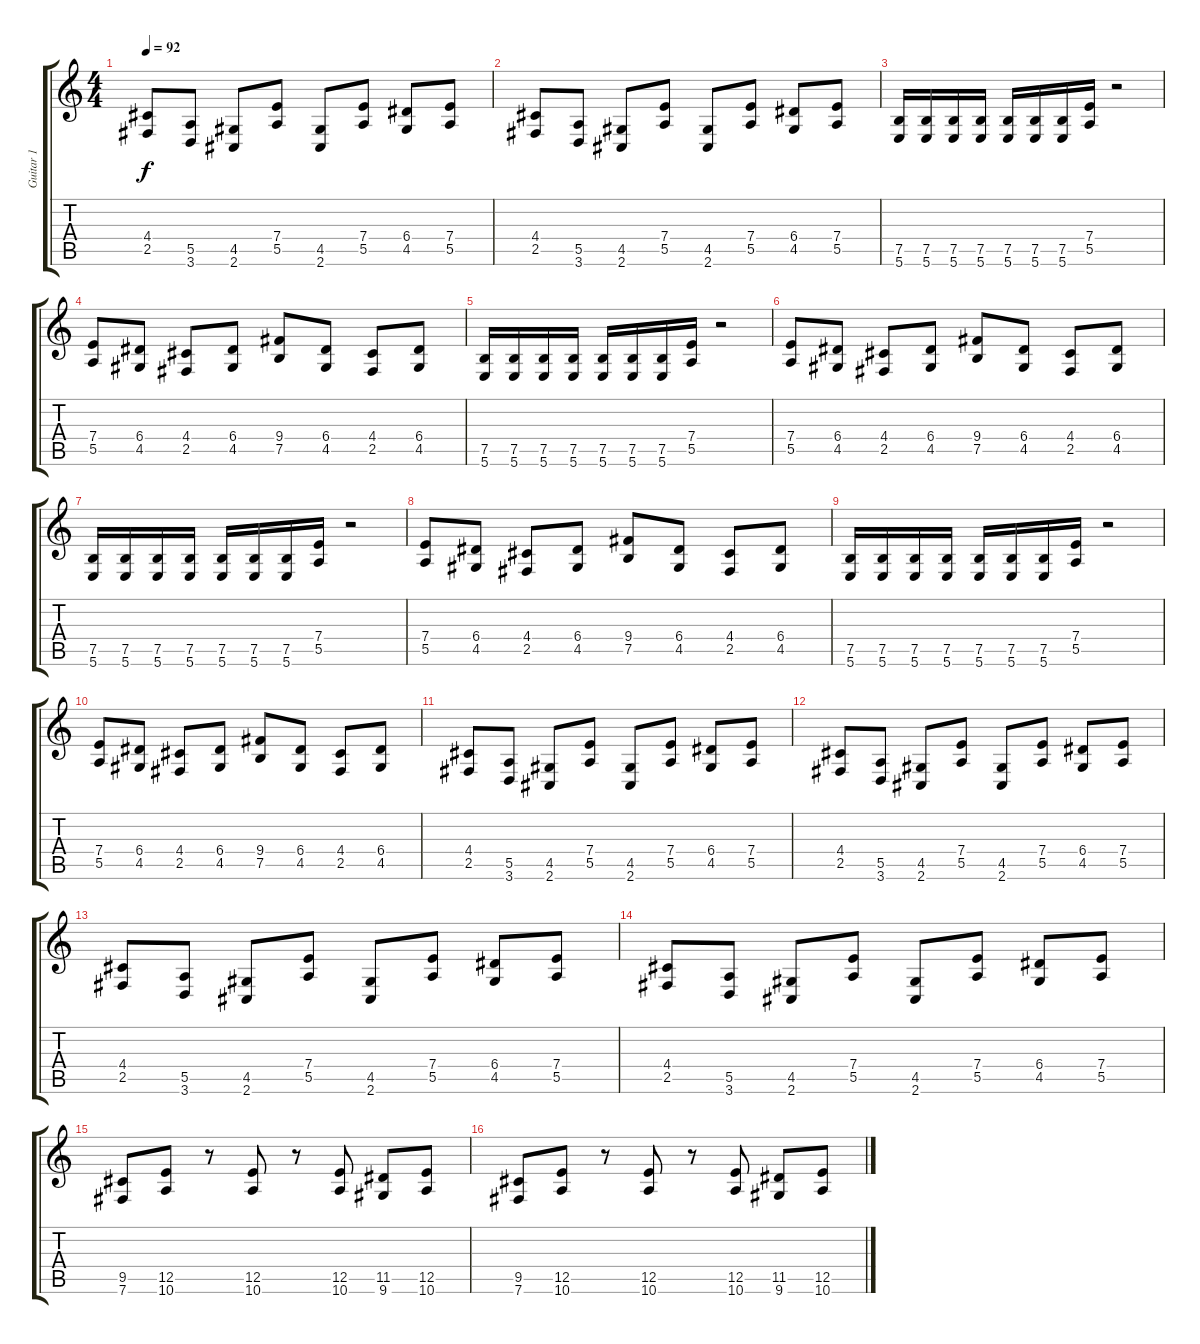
\track ("Guitar 1" "Guitar 1") {instrument distortionguitar}
\staff {score tabs}
\tuning (B3 Gb3 D3 A2 E2 B1) {hide}
\ts (4 4)
\tempo 92
\clef g2
\ks c
(4.4 2.5).8{dy f} (5.5 3.6).8 (4.5 2.6).8 (7.4 5.5).8 (4.5 2.6).8 (7.4 5.5).8 (6.4 4.5).8 (7.4 5.5).8 |
(4.4 2.5).8 (5.5 3.6).8 (4.5 2.6).8 (7.4 5.5).8 (4.5 2.6).8 (7.4 5.5).8 (6.4 4.5).8 (7.4 5.5).8 |
(7.5 5.6).16 (7.5 5.6).16 (7.5 5.6).16 (7.5 5.6).16 (7.5 5.6).16 (7.5 5.6).16 (7.5 5.6).16 (7.4 5.5).16 r.2 |
(7.4 5.5).8 (6.4 4.5).8 (4.4 2.5).8 (6.4 4.5).8 (9.4 7.5).8 (6.4 4.5).8 (4.4 2.5).8 (6.4 4.5).8 |
(7.5 5.6).16 (7.5 5.6).16 (7.5 5.6).16 (7.5 5.6).16 (7.5 5.6).16 (7.5 5.6).16 (7.5 5.6).16 (7.4 5.5).16 r.2 |
(7.4 5.5).8 (6.4 4.5).8 (4.4 2.5).8 (6.4 4.5).8 (9.4 7.5).8 (6.4 4.5).8 (4.4 2.5).8 (6.4 4.5).8 |
(7.5 5.6).16 (7.5 5.6).16 (7.5 5.6).16 (7.5 5.6).16 (7.5 5.6).16 (7.5 5.6).16 (7.5 5.6).16 (7.4 5.5).16 r.2 |
(7.4 5.5).8 (6.4 4.5).8 (4.4 2.5).8 (6.4 4.5).8 (9.4 7.5).8 (6.4 4.5).8 (4.4 2.5).8 (6.4 4.5).8 |
(7.5 5.6).16 (7.5 5.6).16 (7.5 5.6).16 (7.5 5.6).16 (7.5 5.6).16 (7.5 5.6).16 (7.5 5.6).16 (7.4 5.5).16 r.2 |
(7.4 5.5).8 (6.4 4.5).8 (4.4 2.5).8 (6.4 4.5).8 (9.4 7.5).8 (6.4 4.5).8 (4.4 2.5).8 (6.4 4.5).8 |
(4.4 2.5).8 (5.5 3.6).8 (4.5 2.6).8 (7.4 5.5).8 (4.5 2.6).8 (7.4 5.5).8 (6.4 4.5).8 (7.4 5.5).8 |
(4.4 2.5).8 (5.5 3.6).8 (4.5 2.6).8 (7.4 5.5).8 (4.5 2.6).8 (7.4 5.5).8 (6.4 4.5).8 (7.4 5.5).8 |
(4.4 2.5).8 (5.5 3.6).8 (4.5 2.6).8 (7.4 5.5).8 (4.5 2.6).8 (7.4 5.5).8 (6.4 4.5).8 (7.4 5.5).8 |
(4.4 2.5).8 (5.5 3.6).8 (4.5 2.6).8 (7.4 5.5).8 (4.5 2.6).8 (7.4 5.5).8 (6.4 4.5).8 (7.4 5.5).8 |
(9.5 7.6).8 (12.5 10.6).8 r.8 (12.5 10.6).8 r.8 (12.5 10.6).8 (11.5 9.6).8 (12.5 10.6).8 |
(9.5 7.6).8 (12.5 10.6).8 r.8 (12.5 10.6).8 r.8 (12.5 10.6).8 (11.5 9.6).8 (12.5 10.6).8
